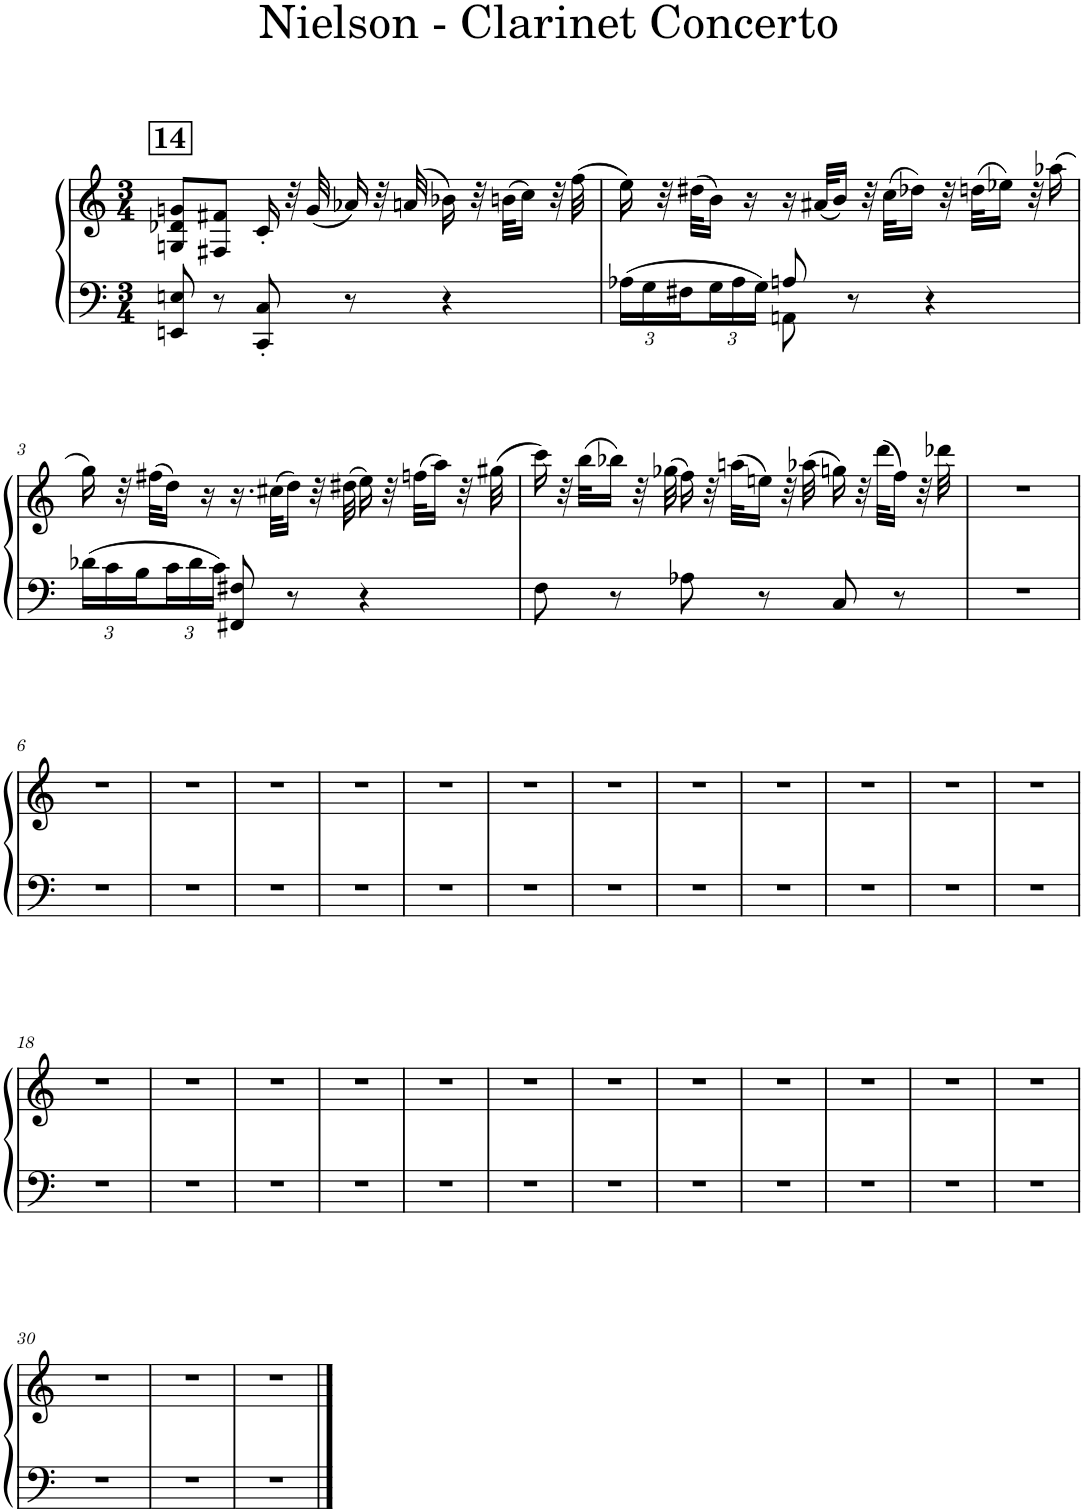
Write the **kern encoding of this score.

**kern	**kern
*part1	*part1
*staff2	*staff1
*I"Piano	*
*I'Pno.	*
*clefF4	*clefG2
*k[]	*k[]
*M3/4	*M3/4
=1	=1
!	!LO:TX:a:B:t=14
8EEn/ 8En/	8Gn/ 8d-X/ 8gn/L
8r	8F#X/ 8f#X/J
8CC/' 8C/'	16c'/
.	32r
.	(32g/
8r	16a-X/)
.	32r
.	(32an/
4r	16b-X\)
.	32r
.	(32bn\KLL
.	16cc\JJ)
.	32r
.	(32ff\
=2	=2
*Xbrackettup	*
*^	*
24A-X\LL	4ryy	16ee\)
24G\	.	.
.	.	32r
24F#X\	.	.
.	.	(32dd#X\KLL
24G\	.	16b\JJ)
24A-\	.	.
.	.	16r
24G\JJ	.	.
8AAn\	8An/	16r
.	.	(32a#X/KLL
.	.	16b/JJ)
8r	4.ryy	.
.	.	32r
.	.	(32cc\KLL
.	.	16dd-X\JJ)
4r	.	.
.	.	32r
.	.	(32ddn\KLL
.	.	16ee-X\JJ)
.	.	32r
.	.	(16aa-X\
*v	*v	*
!!LO:LB:g=z
=3	=3
24d-X\LL	16gg\)
24c\	.
.	32r
24B\	.
.	(32ff#X\KLL
24c\	16dd\JJ)
24d-\	.
.	16r
24c\JJ	.
8FF#X/ 8F#X/	16.r
.	(32cc#X\KLL
8r	16dd\JJ)
.	32r
.	(32dd#X\
4r	16ee\)
.	32r
.	(32ffn\KLL
.	16aa\JJ)
.	32r
.	(32gg#X\
=4	=4
8F\	16ccc\)
.	32r
.	(32bb\KLL
8r	16bb-X\JJ)
.	32r
.	(32gg-X\
8A-X\	16ff\)
.	32r
.	(32aan\KLL
8r	16een\JJ)
.	32r
.	(32aa-X\
8C/	16ggn\)
.	32r
.	(32ddd\KLL
8r	16ff\JJ)
.	32r
.	32ddd-X\
=5	=5
2.r	2.r
!!LO:LB:g=z
=6	=6
2.r	2.r
=7	=7
2.r	2.r
=8	=8
2.r	2.r
=9	=9
2.r	2.r
=10	=10
2.r	2.r
=11	=11
2.r	2.r
=12	=12
2.r	2.r
=13	=13
2.r	2.r
=14	=14
2.r	2.r
=15	=15
2.r	2.r
=16	=16
2.r	2.r
=17	=17
2.r	2.r
!!LO:LB:g=z
=18	=18
2.r	2.r
=19	=19
2.r	2.r
=20	=20
2.r	2.r
=21	=21
2.r	2.r
=22	=22
2.r	2.r
=23	=23
2.r	2.r
=24	=24
2.r	2.r
=25	=25
2.r	2.r
=26	=26
2.r	2.r
=27	=27
2.r	2.r
=28	=28
2.r	2.r
=29	=29
2.r	2.r
!!LO:LB:g=z
=30	=30
2.r	2.r
=31	=31
2.r	2.r
=32	=32
2.r	2.r
==	==
*-	*-
